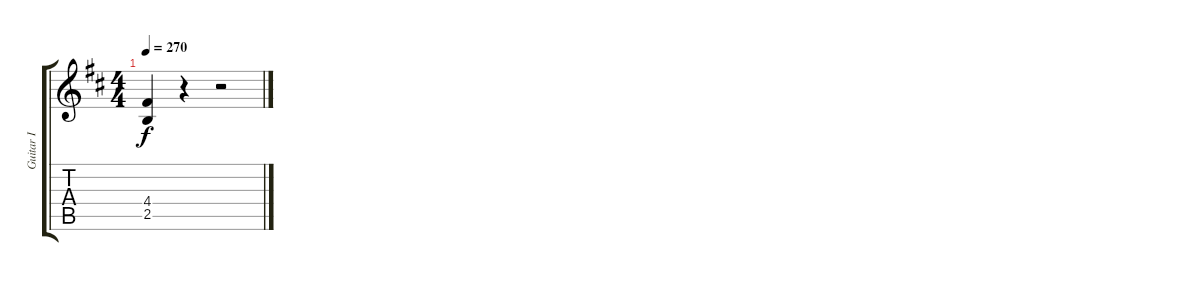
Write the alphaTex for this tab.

\track ("Guitar I" "Guitar I") {instrument overdrivenguitar}
\staff {score tabs}
\tuning (E4 B3 G3 D3 A2 E2) {hide}
\ts (4 4)
\tempo 270
\clef g2
\ks d
(4.4 2.5).4{dy f} r.4 r.2
